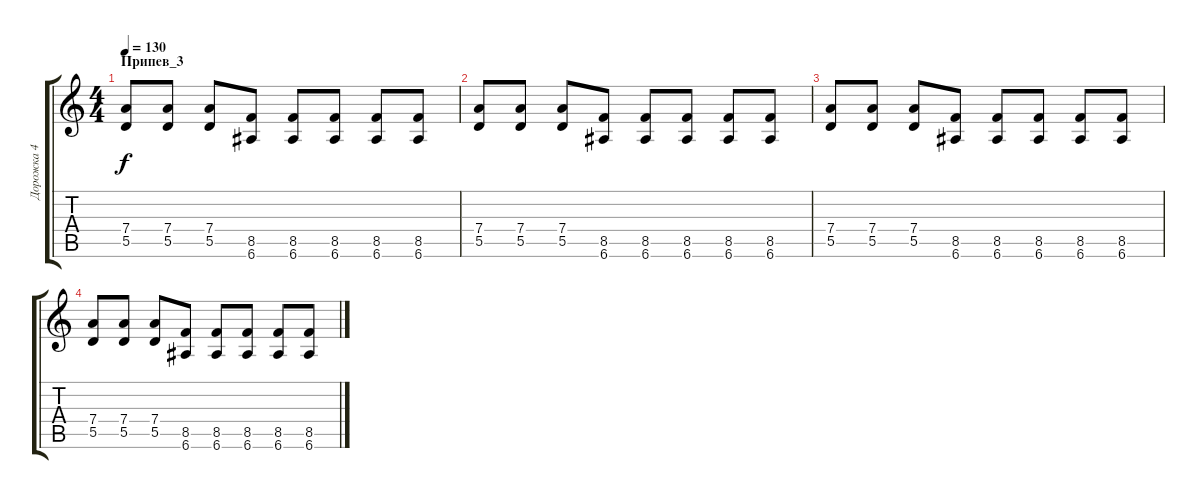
\track ("Дорожка 4" "Дорожка 4") {instrument overdrivenguitar}
\staff {score tabs}
\tuning (E4 B3 G3 D3 A2 E2) {hide}
\ts (4 4)
\section ("" "Припев_3")
\tempo 130
\clef g2
\ks c
(7.4 5.5).8{dy f} (7.4 5.5).8 (7.4 5.5).8 (8.5 6.6).8 (8.5 6.6).8 (8.5 6.6).8 (8.5 6.6).8 (8.5 6.6).8 |
(7.4 5.5).8 (7.4 5.5).8 (7.4 5.5).8 (8.5 6.6).8 (8.5 6.6).8 (8.5 6.6).8 (8.5 6.6).8 (8.5 6.6).8 |
(7.4 5.5).8 (7.4 5.5).8 (7.4 5.5).8 (8.5 6.6).8 (8.5 6.6).8 (8.5 6.6).8 (8.5 6.6).8 (8.5 6.6).8 |
(7.4 5.5).8 (7.4 5.5).8 (7.4 5.5).8 (8.5 6.6).8 (8.5 6.6).8 (8.5 6.6).8 (8.5 6.6).8 (8.5 6.6).8
